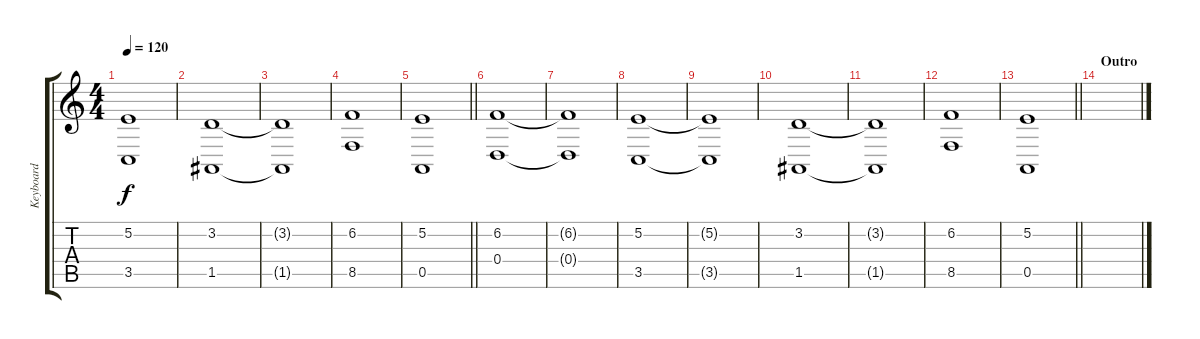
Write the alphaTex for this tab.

\track ("Keyboard" "Keyboard") {instrument lead8bassandlead}
\staff {score tabs}
\tuning (E4 B3 G3 D3 A2 E2) {hide}
\ts (4 4)
\tempo 120
\clef g2
\ks c
(5.2{t} 3.5{t}).1{dy f} |
(3.2 1.5).1 |
(3.2{t} 1.5{t}).1 |
(6.2 8.5).1 |
\barLineRight lightlight
(5.2 0.5).1 |
(6.2 0.4).1 |
(6.2{t} 0.4{t}).1 |
(5.2 3.5).1 |
(5.2{t} 3.5{t}).1 |
(3.2 1.5).1 |
(3.2{t} 1.5{t}).1 |
(6.2 8.5).1 |
\barLineRight lightlight
(5.2 0.5).1 |
\section ("" "Outro")
